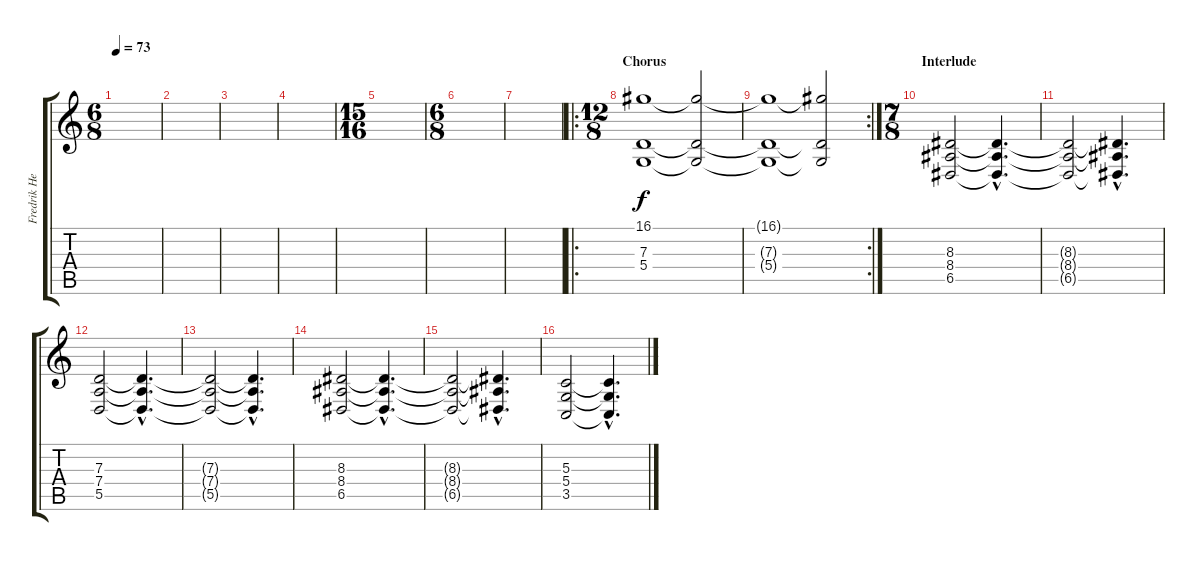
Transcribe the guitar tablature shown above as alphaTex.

\track ("Fredrik Hermansson II" "Fredrik He") {instrument synthstrings2}
\staff {score tabs}
\tuning (E4 B3 G3 D3 A2 E2) {hide}
\ts (6 8)
\tempo 73
\clef g2
\ks c
|
|
|
|
\ts (15 16)
|
\ts (6 8)
|
|
\ro
\ts (12 8)
\section ("" "Chorus")
(16.1 7.3 5.4).1{volume 11 instrument tremolostrings} (16.1{t} 7.3{t} 5.4{t}).2 |
\rc 2
(16.1{t} 7.3{t} 5.4{t}).1 (16.1{t} 7.3{t} 5.4{t}).2 |
\ts (7 8)
\section ("" "Interlude")
(8.3 8.4 6.5).2{volume 11 instrument synthstrings2} (8.3{hac t} 8.4{hac t} 6.5{hac t}).4{d} |
(8.3{t} 8.4{t} 6.5{t}).2 (8.3{hac t} 8.4{hac t} 6.5{hac t}).4{d} |
(7.3 7.4 5.5).2 (7.3{hac t} 7.4{hac t} 5.5{hac t}).4{d} |
(7.3{t} 7.4{t} 5.5{t}).2 (7.3{hac t} 7.4{hac t} 5.5{hac t}).4{d} |
(8.3 8.4 6.5).2 (8.3{hac t} 8.4{hac t} 6.5{hac t}).4{d} |
(8.3{t} 8.4{t} 6.5{t}).2 (8.3{hac t} 8.4{hac t} 6.5{hac t}).4{d} |
(5.3 5.4 3.5).2 (5.3{hac t} 5.4{hac t} 3.5{hac t}).4{d}
